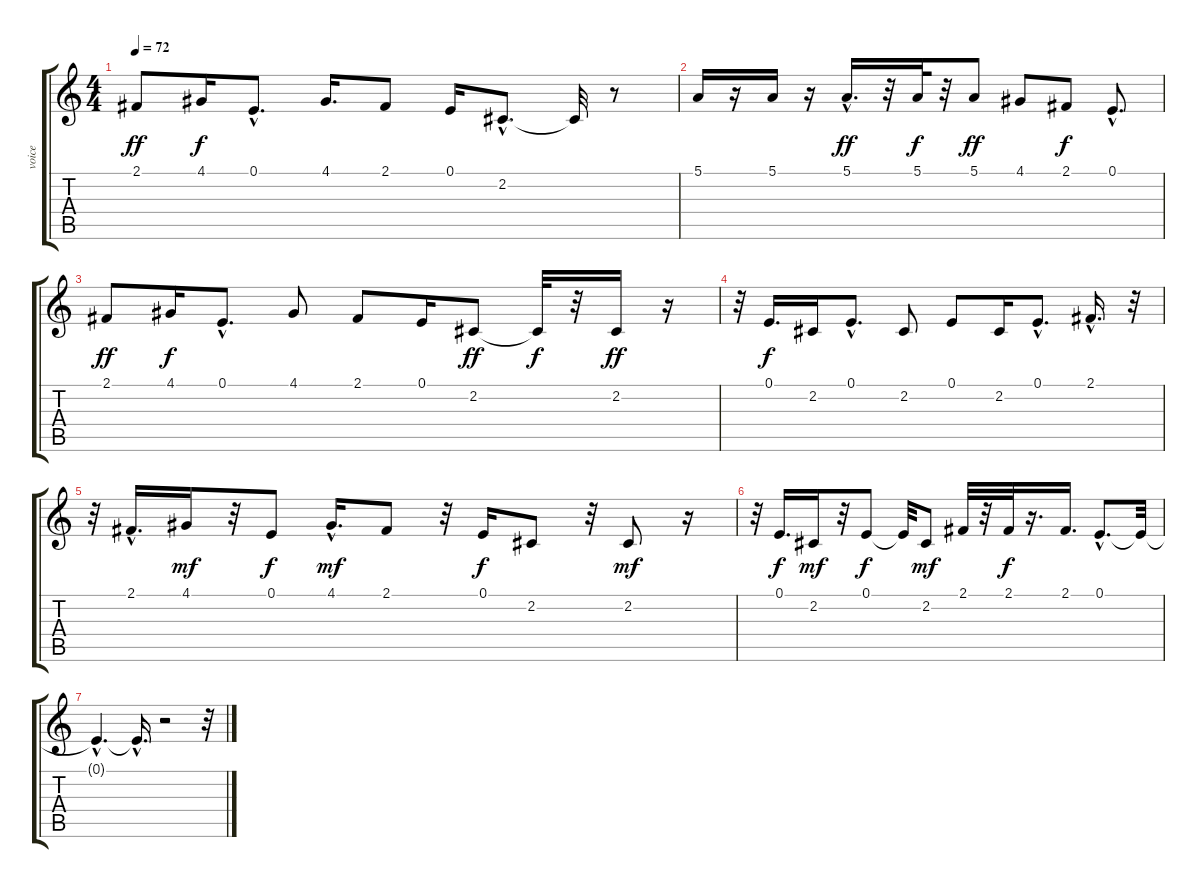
\track ("voice" "voice") {instrument electricgrandpiano}
\staff {score tabs}
\tuning (E4 B3 G3 D3 A2 E2) {hide}
\ts (4 4)
\tempo 72
\clef g2
\ks c
2.1.8{dy ff} 4.1.16{dy f} 0.1{hac}.8{d} 4.1.16{d} 2.1.8 0.1.16 2.2{hac}.8{d} 2.2{t}.32 r.8 |
5.1.16 r.16 5.1.16 r.16 5.1{hac}.16{d dy ff} r.32 5.1.32{dy f} r.32 5.1.8{dy ff} 4.1.8 2.1.8{dy f} 0.1{hac}.8{d} |
2.1.8{dy ff} 4.1.16{dy f} 0.1{hac}.8{d} 4.1.8 2.1.8 0.1.16 2.2.8{dy ff} 2.2{t}.32{dy f} r.32 2.2.16{dy ff} r.16 |
r.32 0.1.16{d dy f} 2.2.16 0.1{hac}.8{d} 2.2.8 0.1.8 2.2.16 0.1{hac}.8{d} 2.1{hac}.16{d} r.32 |
r.32 2.1{hac}.16{d} 4.1.16{dy mf} r.32 0.1.8{dy f} 4.1{hac}.16{d dy mf} 2.1.8 r.32 0.1.16{dy f} 2.2.8 r.32 2.2.8{dy mf} r.16 |
r.32 0.1.16{d dy f} 2.2.16{dy mf} r.32 0.1.8{dy f} 0.1{t}.32 2.2.8{dy mf} 2.1.32 r.32 2.1.32{dy f} r.16{d} 2.1.16{d} 0.1{hac}.8{d} 0.1{t}.32 |
0.1{hac t}.4{d} 0.1{hac t}.16{d} r.2 r.32
